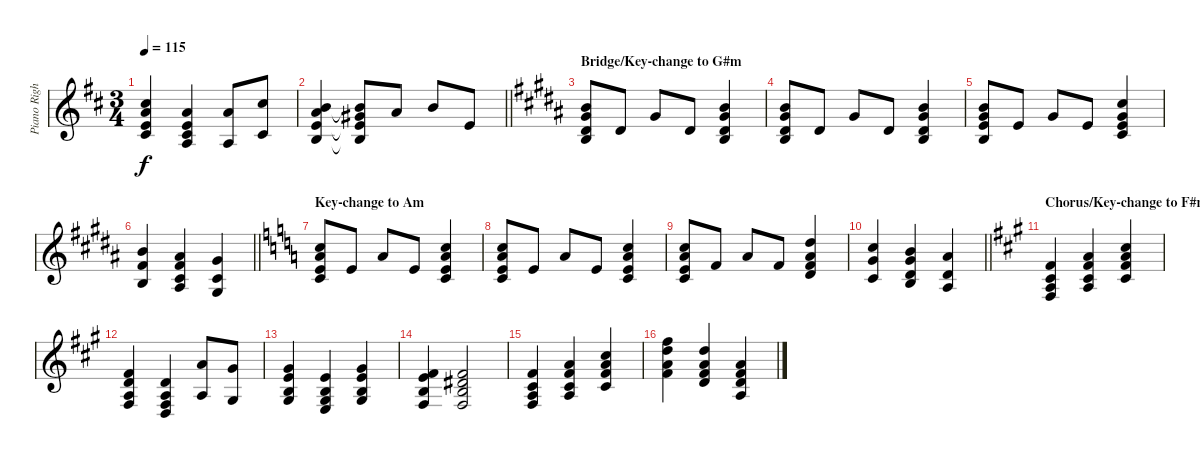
\track ("Piano Right" "Piano Righ") {instrument acousticgrandpiano}
\staff {score}
\tuning (E4 B3 G3 D3 A2 E2 B1) {hide}
\ts (3 4)
\tempo 115
\clef g2
\ks bminor
(9.1 10.2 9.3 11.4).4{dy f} (10.2 9.3 11.4 12.5).4 (10.2 12.5).8 (9.1 11.4).8 |
\barLineRight lightlight
(7.1 10.2 9.3 9.4).4 (7.1{t} 9.2 9.3{t} 9.4{t}).8 5.1.8 7.1.8 0.1.8 |
\section ("" "Bridge/Key-change to G#m")
\ks g#minor
(7.1 9.2 8.3 9.4).8 8.3.8 4.1.8 8.3.8 (7.1 9.2 8.3 9.4).4 |
(7.1 9.2 8.3 9.4).8 8.3.8 4.1.8 8.3.8 (7.1 9.2 8.3 9.4).4 |
(7.1 9.2 9.3 9.4).8 9.3.8 4.1.8 9.3.8 (9.1 9.2 9.3 11.4).4 |
\barLineRight lightlight
(7.1 7.2 9.4).4 (6.1 7.2 6.3 8.4).4 (4.1 2.2 1.3).4 |
\section ("" "Key-change to Am")
\ks aminor
(8.1 10.2 9.3 10.4).8 9.3.8 5.1.8 5.2.8 (8.1 10.2 9.3 10.4).4 |
(8.1 10.2 9.3 10.4).8 9.3.8 5.1.8 5.2.8 (8.1 10.2 9.3 10.4).4 |
(8.1 10.2 9.3 10.4).8 10.3.8 5.1.8 6.2.8 (10.1 10.2 10.3 12.4).4 |
\barLineRight lightlight
(8.1 8.2 10.4).4 (7.1 8.2 7.3 9.4).4 (5.1 7.3 7.4).4 |
\section ("" "Chorus/Key-change to F#m")
\ks f#minor
(7.2 6.3 7.4 9.5).4 (5.1 7.2 6.3 7.4).4 (9.1 10.2 11.3 11.4).4 |
(7.2 7.3 7.4 9.5).4 (7.3 7.4 9.5 10.6).4 (5.1 7.4).8 (4.1 6.4).8 |
(4.1 5.2 4.3 6.4).4 (5.2 4.3 6.4 7.5).4 (4.1 5.2 9.4 11.5).4 |
(2.1 5.2 4.3 4.4).4 (2.1 4.2 4.3 9.5).2 |
(7.2 6.3 7.4 9.5).4 (5.1 7.2 6.3 7.4).4 (9.1 10.2 11.3 11.4).4 |
(14.1 15.2 14.3 16.4).4 (10.1 10.2 11.3 12.4).4 (5.1 7.2 7.3 7.4).4
